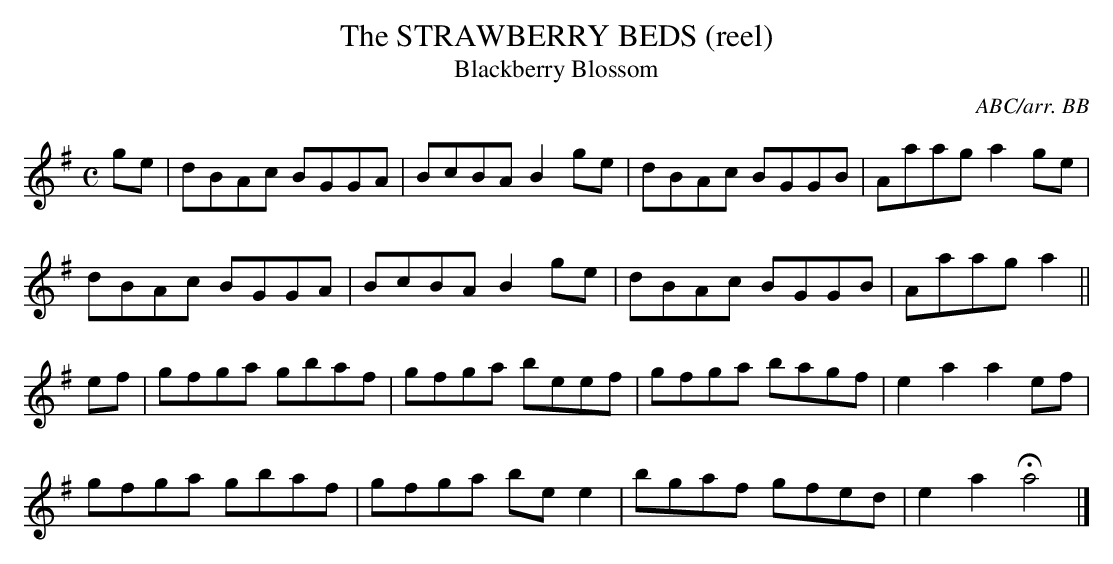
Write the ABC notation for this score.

X:1
T:STRAWBERRY BEDS (reel), The
T:Blackberry Blossom
C:ABC/arr. BB
Y:"very quick"
L:1/8
M:C
K:G
ge|dBAc BGGA|BcBA B2ge|dBAc BGGB|Aaag a2ge|
dBAc BGGA|BcBA B2ge|dBAc BGGB|Aaag a2 ||
ef|gfga gbaf|gfga beef|gfga bagf|e2a2a2 ef|
gfga gbaf|gfga bee2|bgaf gfed|e2a2Ha4|]
